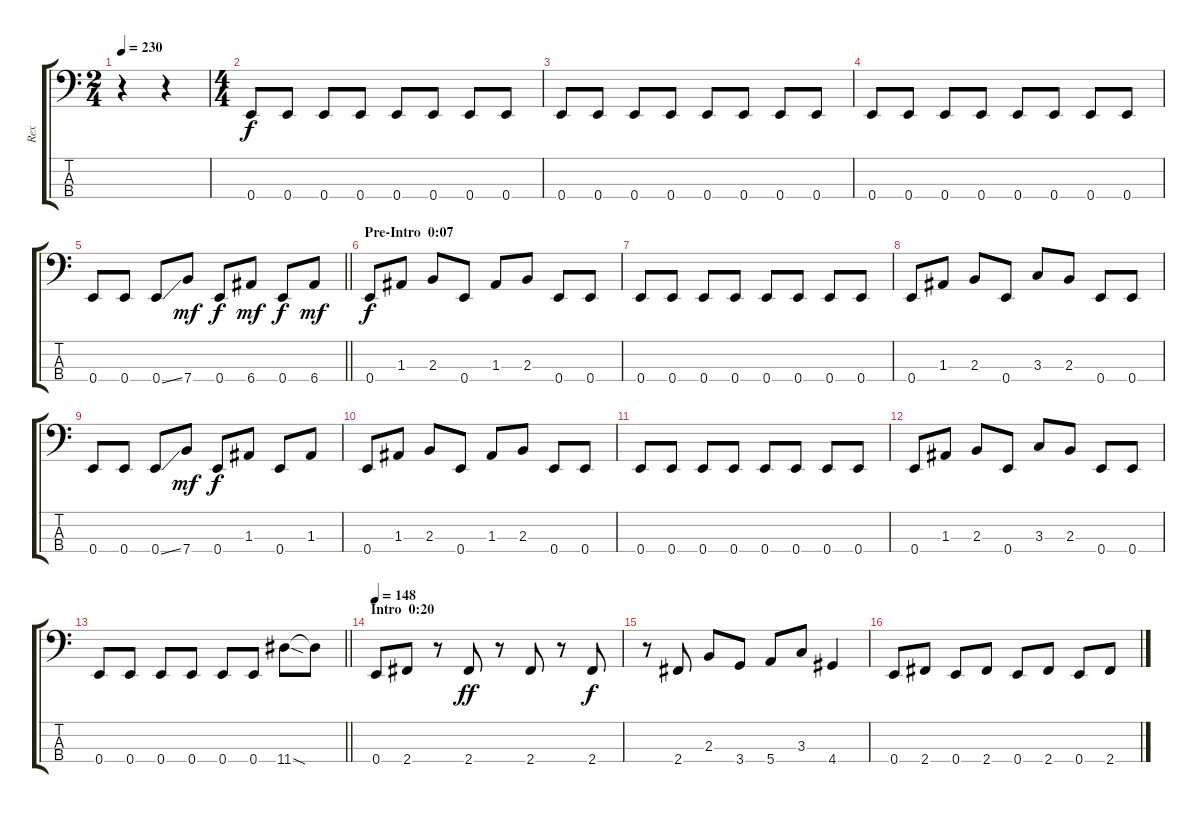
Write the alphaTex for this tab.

\track ("Rex" "Rex") {instrument electricbassfinger}
\staff {score tabs}
\tuning (G2 D2 A1 E1) {hide}
\ts (2 4)
\tempo 230
\tempo 150
\tempo 230
\clef f4
\ks c
r.4{dy f instrument electricbassfinger} r.4 |
\ts (4 4)
0.4.8 0.4.8 0.4.8 0.4.8 0.4.8 0.4.8 0.4.8 0.4.8 |
0.4.8 0.4.8 0.4.8 0.4.8 0.4.8 0.4.8 0.4.8 0.4.8 |
0.4.8 0.4.8 0.4.8 0.4.8 0.4.8 0.4.8 0.4.8 0.4.8 |
\barLineRight lightlight
0.4.8 0.4.8 0.4{ss}.8 7.4.8{dy mf} 0.4.8{dy f} 6.4.8{dy mf} 0.4.8{dy f} 6.4.8{dy mf} |
\section ("" "Pre-Intro  0:07")
0.4.8{dy f} 1.3.8 2.3.8 0.4.8 1.3.8 2.3.8 0.4.8 0.4.8 |
0.4.8 0.4.8 0.4.8 0.4.8 0.4.8 0.4.8 0.4.8 0.4.8 |
0.4.8 1.3.8 2.3.8 0.4.8 3.3.8 2.3.8 0.4.8 0.4.8 |
0.4.8 0.4.8 0.4{ss}.8 7.4.8{dy mf} 0.4.8{dy f} 1.3.8 0.4.8 1.3.8 |
0.4.8 1.3.8 2.3.8 0.4.8 1.3.8 2.3.8 0.4.8 0.4.8 |
0.4.8 0.4.8 0.4.8 0.4.8 0.4.8 0.4.8 0.4.8 0.4.8 |
0.4.8 1.3.8 2.3.8 0.4.8 3.3.8 2.3.8 0.4.8 0.4.8 |
\barLineRight lightlight
0.4.8 0.4.8 0.4.8 0.4.8 0.4.8 0.4.8 11.4{sod}.8 11.4{t}.8 |
\section ("" "Intro  0:20")
\tempo 148
0.4.8 2.4.8 r.8 2.4.8{dy ff} r.8 2.4.8 r.8 2.4.8{dy f} |
r.8 2.4.8 2.3.8 3.4.8 5.4.8 3.3.8 4.4.4 |
0.4.8 2.4.8 0.4.8 2.4.8 0.4.8 2.4.8 0.4.8 2.4.8
